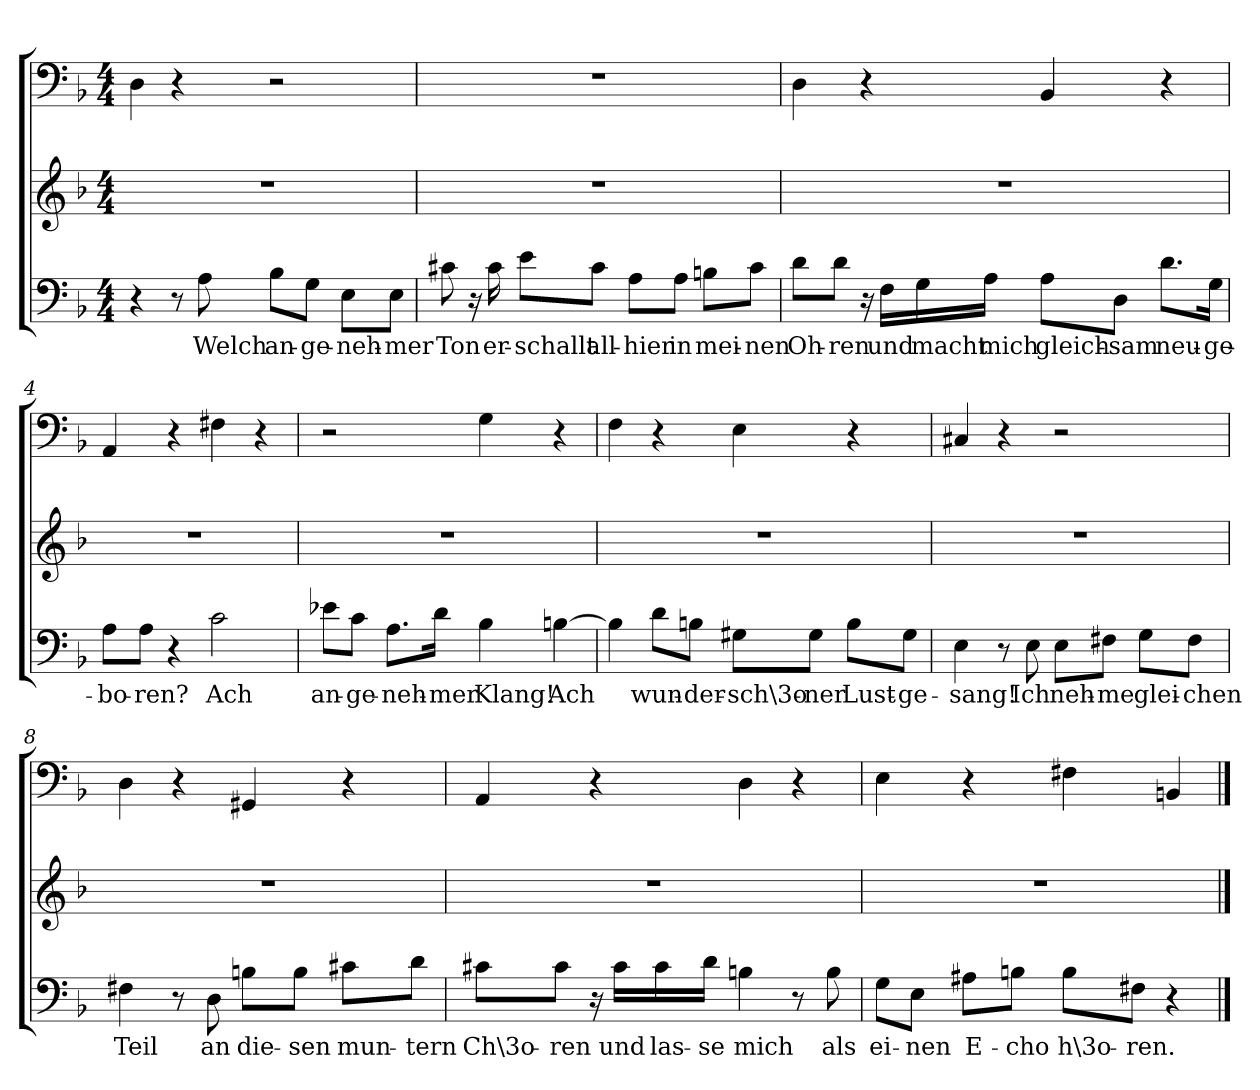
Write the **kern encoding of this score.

**kern	**text	**kern	**kern
*part3	*part3	*part2	*part1
*staff3	*staff3	*staff2	*staff1
*clefF4	*	*clefG2	*clefF4
*k[b-]	*	*k[b-]	*k[b-]
*d:	*	*d:	*d:
*M4/4	*	*M4/4	*M4/4
=1	=1	=1	=1
4r	.	1r	4D\
8r	.	.	4r
8A\	Welch	.	.
8B-\L	an-	.	2r
8G\J	-ge-	.	.
8E\L	-neh-	.	.
8E\J	-mer	.	.
=2	=2	=2	=2
8c#X\	Ton	1r	1r
16r	.	.	.
16c#\	er-	.	.
8e\L	-schallt	.	.
8c#\J	all-	.	.
8A\L	-hier	.	.
8A\J	in	.	.
8Bn\L	mei-	.	.
8c#\J	-nen	.	.
=3	=3	=3	=3
8d\L	Oh-	1r	4D\
8d\J	-ren	.	.
16r	.	.	4r
16F\LL	und	.	.
16G\	macht	.	.
16A\JJ	mich	.	.
8A\L	gleich-	.	4BB-/
8D\J	-sam	.	.
8.d\L	neu-	.	4r
16G\Jk	-ge-	.	.
=4	=4	=4	=4
8A\L	-bo-	1r	4AA/
8A\J	-ren?	.	.
4r	.	.	4r
2c\	Ach	.	4F#X\
.	.	.	4r
=5	=5	=5	=5
8e-X\L	an-	1r	2r
8c\J	-ge-	.	.
8.A\L	-neh-	.	.
16d\Jk	-mer	.	.
4B-\	Klang!	.	4G\
[4Bn\	Ach	.	4r
=6	=6	=6	=6
4B\]	.	1r	4F\
8d\L	wun-	.	4r
8Bn\J	-der-	.	.
8G#X\L	-sch\3o-	.	4E\
8G#\J	-ner	.	.
8B\L	Lust-	.	4r
8G#\J	-ge-	.	.
=7	=7	=7	=7
4E\	-sang!	1r	4C#X/
8r	.	.	4r
8E\	Ich	.	.
8E\L	neh-	.	2r
8F#X\J	-me	.	.
8G\L	glei-	.	.
8F#\J	-chen	.	.
=8	=8	=8	=8
4F#X\	Teil	1r	4D\
8r	.	.	4r
8D\	an	.	.
8Bn\L	die-	.	4GG#X/
8B\J	-sen	.	.
8c#X\L	mun-	.	4r
8d\J	-tern	.	.
=9	=9	=9	=9
8c#X\L	Ch\3o-	1r	4AA/
8c#\J	-ren	.	.
16r	.	.	4r
16c#\LL	und	.	.
16c#\	las-	.	.
16d\JJ	-se	.	.
4Bn\	mich	.	4D\
8r	.	.	4r
8B\	als	.	.
=10	=10	=10	=10
8G\L	ei-	1r	4E\
8E\J	-nen	.	.
8A#X\L	E-	.	4r
8Bn\J	-cho	.	.
8B\L	h\3o-	.	4F#X\
8F#X\J	-ren.	.	.
4r	.	.	4BBn/
==	==	==	==
*-	*-	*-	*-
